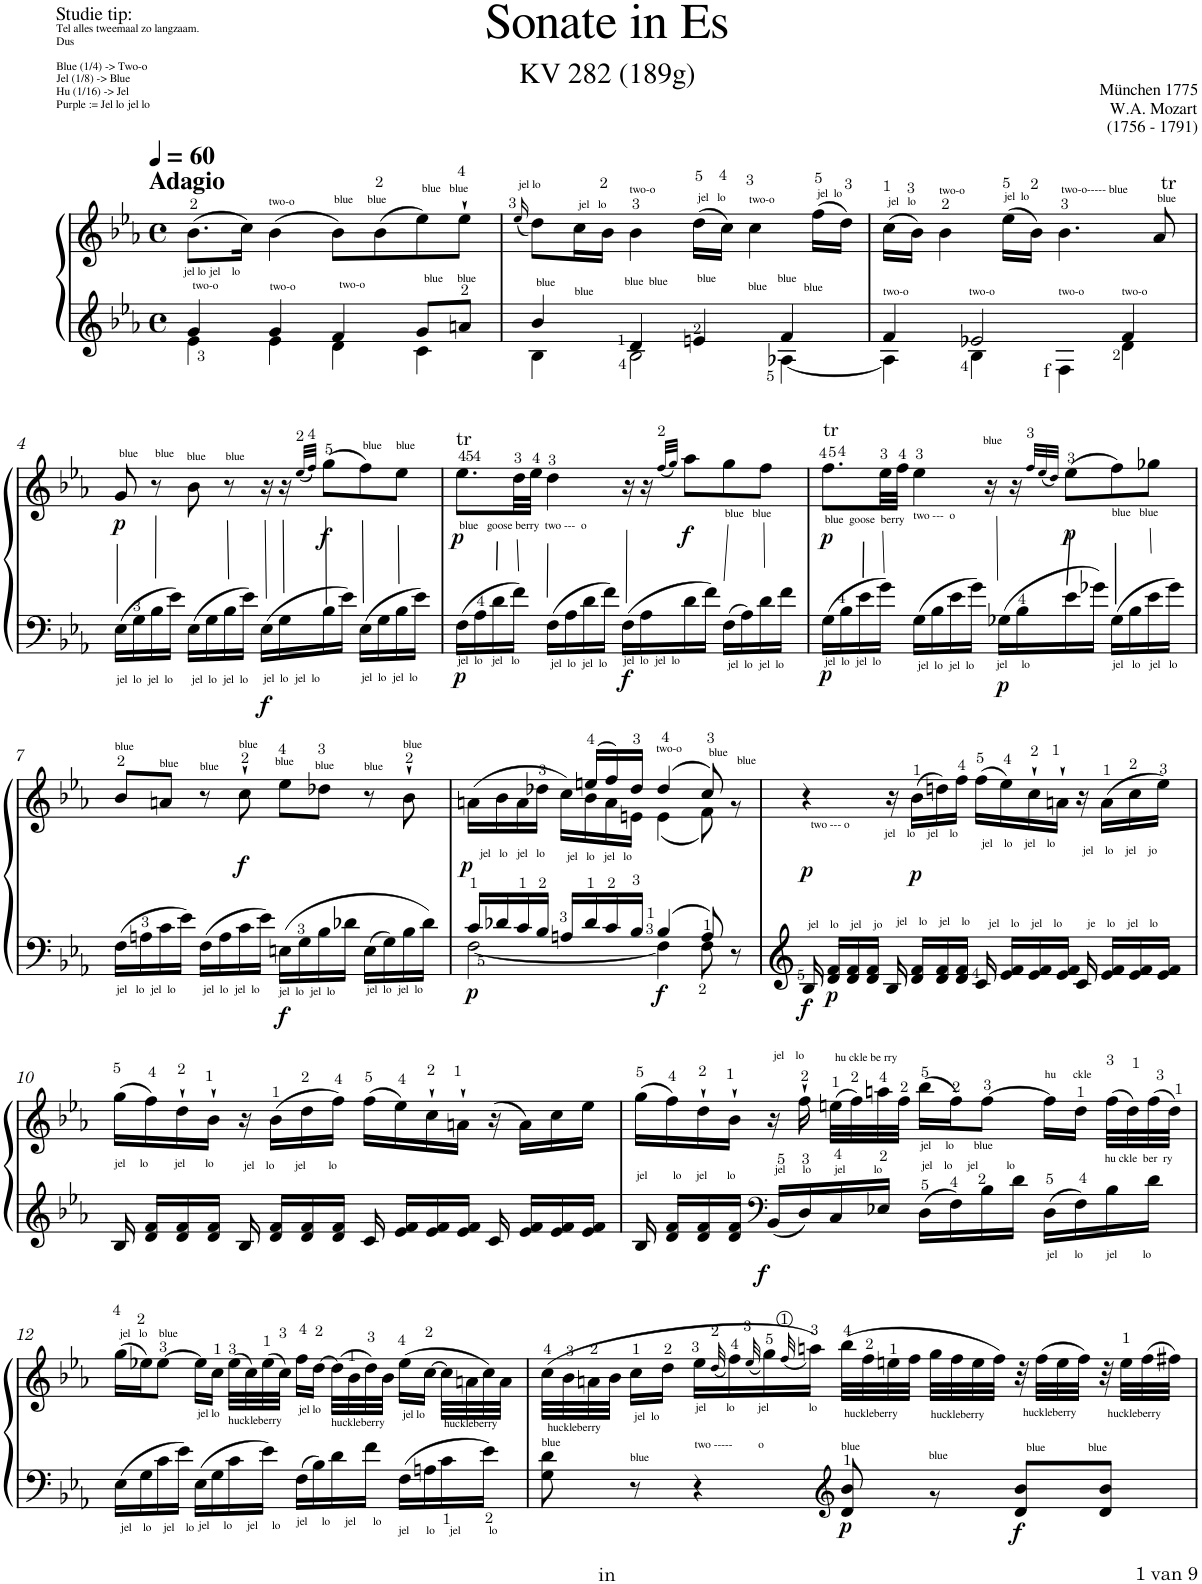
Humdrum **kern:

**kern	**kern	**dynam
*part1	*part1	*part1
*staff2	*staff1	*staff1/2
*I"Piano	*	*
*I'Pno.	*	*
*stria5	*stria5	*
*clefG2	*clefG2	*
*k[b-e-a-]	*k[b-e-a-]	*
*M4/4	*M4/4	*
*met(c)	*met(c)	*
*MM60	*MM60	*
=1	=1	=1
*^	*	*
!	!	!LO:TX:a:B:t=Adagio	!
!	!	!LO:TX:b:t=jel lo jel    lo	!
!	!	!LO:TX:a:t=Studie tip&colon;	!
!	!	!LO:TX:a:t=Tel alles tweemaal zo langzaam.	!
!	!	!LO:TX:a:t=Dus	!
!	!	!LO:TX:a:t=Blue (1/4) -> Two-o	!
!	!	!LO:TX:a:t=Jel (1/8) -> Blue	!
!	!	!LO:TX:a:t=Hu (1/16) -> Jel	!
!	!	!LO:TX:a:t=Purple &colon;= Jel lo jel lo	!
!LO:TX:a:t=two-o	!	!	!
4g/	4e-\	(>8.b-\L	.
.	.	16cc\Jk)	.
!	!	!LO:TX:a:t=two-o	!
!LO:TX:a:t=two-o	!	!	!
4g/	4e-\	(>4b-\	.
!	!	!LO:TX:a:t=blue     blue	!
!LO:TX:a:t=two-o	!	!	!
4f/	4d\	8b-\L)	.
.	.	(>8b-\	.
!	!	!LO:TX:a:t=blue   blue	!
!LO:TX:a:t=blue     blue	!	!	!
8g/L	4c\	8ee-\)	.
8an/J	.	8ee-`\J	.
=2	=2	=2	=2
.	.	(<16qee-/	.
!	!	!LO:TX:a:t=jel lo	!
!LO:TX:a:t=blue	!	!	!
4b-/	4B-\	8dd\L)	.
!	!	!LO:TX:a:t=jel   lo	!
!	!	!LO:TX:b:t=blue	!
.	.	16cc\L	.
.	.	16b-\JJ	.
!	!	!LO:TX:a:t=two-o	!
!LO:TX:a:t=blue	!	!	!
!LO:TX:a:t=blue	!	!	!
4d/	2B-\	4b-\	.
!	!	!LO:TX:a:t=jel   lo	!
!LO:TX:a:t=blue	!	!	!
4en/	.	(>16dd\LL	.
.	.	16cc\JJ)	.
!	!	!LO:TX:a:t=two-o	!
!	!	!LO:TX:b:t=blue	!
.	.	4cc\	.
!LO:TX:a:t=blue	!	!	!
4f/	[4A-X\	.	.
!	!	!LO:TX:a:t=jel  lo	!
!	!	!LO:TX:b:t=blue	!
.	.	(>16ff\LL	.
.	.	16dd\JJ)	.
=3	=3	=3	=3
!	!	!LO:TX:a:t=jel   lo	!
!LO:TX:a:t=two-o	!	!	!
4f/	4A-\]	(>16cc\LL	.
.	.	16b-\JJ)	.
!	!	!LO:TX:a:t=two-o	!
.	.	4b-\	.
!LO:TX:a:t=two-o	!	!	!
2e-X/	4B-\	.	.
!	!	!LO:TX:a:t=jel  lo	!
.	.	(>16ee-\LL	.
.	.	16b-\JJ)	.
!	!	!LO:TX:a:t=two-o----- blue	!
!	!LO:TX:a:t=two-o	!	!
!	!LO:TX:b:t=f	!	!
.	4F\	4.b-\	.
!LO:TX:a:t=two-o	!	!	!
4f/	4d\	.	.
!	!	!LO:TX:a:t=blue	!
!	!	!LO:TX:a:t=tr	!
.	.	8a-/	.
*v	*v	*	*
!!LO:LB:g=z
=4	=4	=4
!	!LO:TX:a:t=blue      blue	!
!LO:TX:b:t=jel  lo  jel  lo	!	!
!	!	!LO:DY:b
16E-\LL	8g/	p
16G\	.	.
16B-\	8r	.
16e-\JJ	.	.
!	!LO:TX:a:t=blue       blue	!
!LO:TX:b:t=jel  lo  jel  lo	!	!
16E-\LL	8b-\	.
16G\	.	.
16B-\	8r	.
16e-\JJ	.	.
!LO:TX:b:t=jel  lo  jel  lo	!	!
!	!	!LO:DY:b=2
16E-\LL	16r	f
16G\	16r	.
.	(<32qee-/LLL	.
.	32qff/JJJ)	.
!	!	!LO:DY:b
16B-\	(>8gg\L	f
16e-\JJ	.	.
!	!LO:TX:a:t=blue     blue	!
!LO:TX:b:t=jel  lo  jel  lo	!	!
16E-\LL	8ff\)	.
16G\	.	.
16B-\	8ee-\J	.
16e-\JJ	.	.
=5	=5	=5
!	!LO:TX:b:t=blue   goose berry	!
!	!LO:TX:a:t=tr	!
!LO:TX:b:t=jel  lo   jel   lo	!	!
!	!	!LO:DY:b=2
!	!	!LO:DY:n=1:b
16F\LL	8.ee-\L	p p
16A-\	.	.
16d\	.	.
16f\JJ	32dd\LL	.
.	32ee-\JJJ	.
!	!LO:TX:b:t=two ---  o	!
!LO:TX:b:t=jel  lo  jel  lo	!	!
16F\LL	4dd\	.
16A-\	.	.
16d\	.	.
16f\JJ	.	.
!LO:TX:b:t=jel  lo  jel  lo	!	!
!	!	!LO:DY:n=2:b=2
16F\LL	16r	f
16A-\	16r	.
.	(<32qff/LLL	.
.	32qgg/JJJ)	.
!	!	!LO:DY:n=3:b
16d\	8aa-\L	f
16f\JJ	.	.
!	!LO:TX:b:t=blue   blue	!
!LO:TX:b:t=jel  lo  jel  lo	!	!
16F\LL	8gg\	.
16A-\	.	.
16d\	8ff\J	.
16f\JJ	.	.
=6	=6	=6
!	!LO:TX:b:t=blue  goose  berry	!
!	!LO:TX:a:t=tr	!
!LO:TX:b:t=jel  lo  jel  lo	!	!
!	!	!LO:DY:b=2
!	!	!LO:DY:n=1:b
16G\LL	8.ff\L	p p
16B-\	.	.
16e-\	.	.
16g\JJ	32ee-\LL	.
.	32ff\JJJ	.
!	!LO:TX:b:t=two ---  o	!
!LO:TX:b:t=jel  lo  jel  lo	!	!
16G\LL	4ee-\	.
16B-\	.	.
16e-\	.	.
16g\JJ	.	.
!	!LO:TX:a:t=blue	!
!LO:TX:b:t=jel     lo	!	!
!	!	!LO:DY:n=2:b=2
16G-X\LL	16r	p
16B-\	16r	.
.	32qff/LLL	.
.	(<32qee-/	.
.	32qdd/JJJ)	.
!	!	!LO:DY:n=3:b
16e-\	(>8ee-\L	p
16g-X\JJ	.	.
!	!LO:TX:b:t=blue   blue	!
!LO:TX:b:t=jel   lo   jel   lo	!	!
16G-\LL	8ff\)	.
16B-\	.	.
16e-\	8gg-X\J	.
16g-\JJ	.	.
!!LO:LB:g=z
=7	=7	=7
!	!LO:TX:a:t=blue	!
!LO:TX:b:t=jel   lo  jel  lo	!	!
16F\LL	8b-/L	.
16An\	.	.
!	!LO:TX:a:t=blue	!
16c\	8an/J	.
16e-\JJ	.	.
!	!LO:TX:a:t=blue	!
!LO:TX:b:t=jel  lo  jel  lo	!	!
16F\LL	8r	.
16A\	.	.
!	!LO:TX:a:t=blue	!
!	!	!LO:DY:b
16c\	8cc`\	f
16e-\JJ	.	.
!	!LO:TX:a:t=blue	!
!LO:TX:b:t=jel  lo  jel  lo	!	!
!	!	!LO:DY:b=2
16En\LL	8ee-\L	f
16G\	.	.
!	!LO:TX:a:t=blue	!
16B-\	8dd-X\J	.
16d-X\JJ	.	.
!	!LO:TX:a:t=blue	!
!LO:TX:b:t=jel  lo  jel  lo	!	!
16E\LL	8r	.
16G\	.	.
!	!LO:TX:a:t=blue	!
16B-\	8b-`\	.
16d-\JJ	.	.
=8	=8	=8
*^	*^	*
!	!	!LO:TX:b:t=jel   lo   jel   lo	!	!
!	!	!	!	!LO:DY:b=2
!	!	!	!	!LO:DY:n=1:b
[2F\	16c/LL	(>16an\LL	4ryy	p p
.	16d-X/	16b-\	.	.
.	16c/	16a\	.	.
.	16B-/JJ	16dd-X\JJ	.	.
!	!	!LO:TX:b:t=jel   lo   jel   lo	!	!
.	16An/LL	16cc\LL)	16ryy	.
.	16d-/	16b-\	(>16een/LL	.
.	16c/	16a\	16ff/)	.
.	16B-/JJ	16en\JJ	16dd-/JJ	.
!	!	!LO:TX:a:t=two-o	!	!
!	!	!	!	!LO:DY:n=2:b=2
4F\]	4B-/	(<4e\	(>4dd-/	f
!	!	!LO:TX:a:t=blue	!	!
8F\	8A/	8f\)	8cc/)	.
!	!	!LO:TX:a:t=blue	!	!
8r	8ryy	8ryy	8r	.
*	*	*v	*v	*
=9	=9	=9	=9
*k[b-e-a-]	*	*k[b-e-a-]	*
*	*	*^	*
!	!	!LO:TX:b:t=two --- o	!	!
!LO:TX:a:t=jel    lo    jel    jo	!	!	!	!
!	!	!	!	!LO:DY:b=2
!	!	!	!	!LO:DY:n=1:b
*	*	*v	*v	*
16ryy	16B-/	4r	f p
!	!	!	!LO:DY:n=2:b=2
16d/ 16f/LL	8.ryy	.	p
16d/ 16f/	.	.	.
16d/ 16f/JJ	.	.	.
!	!	!LO:TX:b:t=jel    lo    jel    lo	!
!LO:TX:a:t=jel    lo    jel    lo	!	!	!
16ryy	16B-/	16r	.
!	!	!	!LO:DY:n=3:b
16d/ 16f/LL	8.ryy	(>16b-\LL	p
16d/ 16f/	.	16ddn\)	.
16d/ 16f/JJ	.	16ff\JJ	.
!LO:TX:a:t=jel    lo    jel    lo	!	!	!
!LO:TX:a:t=jel    lo    jel    lo	!	!	!
16ryy	16c/	(>16ff\LL	.
16e-/ 16f/LL	8.ryy	16ee-\)	.
16e-/ 16f/	.	16cc`\	.
16e-/ 16f/JJ	.	16an`\JJ	.
!LO:TX:a:t=jel    lo    jel    jo	!	!	!
!LO:TX:a:t=je    lo    jel    lo	!	!	!
16ryy	16c/	16r	.
16e-/ 16f/LL	8.ryy	(>16a\LL	.
16e-/ 16f/	.	16cc\	.
16e-/ 16f/JJ	.	16ee-\JJ)	.
!!LO:LB:g=z
=10	=10	=10	=10
!	!	!LO:TX:b:t=jel     lo         jel       lo	!
16ryy	16B-/	(>16gg\LL	.
16d/ 16f/LL	8.ryy	16ff\)	.
16d/ 16f/	.	16dd`\	.
16d/ 16f/JJ	.	16b-`\JJ	.
!	!	!LO:TX:b:t=jel    lo       jel        lo	!
16ryy	16B-/	16r	.
16d/ 16f/LL	8.ryy	(>16b-\LL	.
16d/ 16f/	.	16dd\	.
16d/ 16f/JJ	.	16ff\JJ)	.
16ryy	16c/	(>16ff\LL	.
16e-/ 16f/LL	8.ryy	16ee-\)	.
16e-/ 16f/	.	16cc`\	.
16e-/ 16f/JJ	.	16an`\JJ	.
16ryy	16c/	(>16r	.
16e-/ 16f/LL	8.ryy	16a\LL)	.
16e-/ 16f/	.	16cc\	.
16e-/ 16f/JJ	.	16ee-\JJ	.
=11	=11	=11	=11
!LO:TX:a:t=jel         lo     jel       lo	!	!	!
16ryy	16B-/	(>16gg\LL	.
16d/ 16f/LL	2...ryy	16ff\)	.
16d/ 16f/	.	16dd`\	.
16d/ 16f/JJ	.	16b-`\JJ	.
*clefF4	*	*	*
!	!	!LO:TX:a:t=jel    lo	!
!LO:TX:a:t=jel      lo        jel          lo	!	!	!
!	!	!	!LO:DY:b=2
16BB-/LL	.	16r	f
16D/	.	16ff`\	.
!	!	!LO:TX:a:t=hu ckle be rry	!
16C/	.	(>32een\LLL	.
.	.	32ff\)	.
16E-X/JJ	.	32aan\	.
.	.	32ff\JJJ	.
!LO:TX:a:t=jel    lo     jel          lo	!	!	!
16D\LL	.	(>16bb-\LL	.
16F\	.	16ff\J)	.
!	!	!LO:TX:b:t=jel     lo       blue	!
16B-\	.	[8ff\J	.
16d\JJ	.	.	.
!	!	!LO:TX:a:t=hu      ckle	!
!LO:TX:b:t=jel      lo        jel         lo	!	!	!
16D\LL	.	16ff\LL]	.
16F\	.	16dd\JJ	.
!	!	!LO:TX:b:t=hu ckle  ber  ry	!
16B-\	.	(>32ff\LLL	.
.	.	32dd\)	.
16d\JJ	.	(>32ff\	.
.	.	32dd\JJJ)	.
*v	*v	*	*
!!LO:LB:g=z
=12	=12	=12
!	!LO:TX:a:t=jel   lo    blue	!
!LO:TX:b:t=jel    lo    jel    lo	!	!
16E-\LL	(>16gg\LL	.
16G\	16ee-X\J)	.
16c\	[8ee-\J	.
16e-\JJ	.	.
!	!LO:TX:b:t=jel lo	!
!LO:TX:b:t=jel     lo     jel     lo	!	!
16E-\LL	16ee-\LL]	.
16G\	16cc\JJ	.
!	!LO:TX:b:t=huckleberry	!
16c\	(>32ee-\LLL	.
.	32cc\)	.
16e-\JJ	(>32ee-\	.
.	32cc\JJJ)	.
!	!LO:TX:b:t=jel lo	!
!LO:TX:b:t=jel     lo     jel      lo	!	!
16F\LL	16ff\LL	.
16B-\	[16dd\JJ	.
!	!LO:TX:b:t=huckleberry	!
16d\	(>32dd\LLL]	.
.	32b-\	.
16f\JJ	32dd\)	.
.	32b-\JJJ	.
!	!LO:TX:b:t=jel lo	!
!LO:TX:b:t=jel      lo     jel          lo	!	!
16F\LL	(>16ee-\LL	.
16An\	[16cc\JJ	.
!	!LO:TX:b:t=huckleberry	!
16c\	32cc\LLL]	.
.	32an\	.
16e-\JJ	32cc\)	.
.	32a\JJJ	.
=13	=13	=13
*^	*	*
!	!	!LO:TX:b:t=huckleberry	!
!LO:TX:a:t=blue	!	!	!
8G\ 8d\	2ryy	(>32cc\LLL	.
.	.	32b-\	.
.	.	32an\	.
.	.	32b-\JJJ	.
!	!	!LO:TX:b:t=jel  lo	!
!LO:TX:a:t=blue	!	!	!
8r	.	16cc\LL	.
.	.	16dd\JJ	.
!	!	!LO:TX:b:t=jel       lo        jel              lo	!
!LO:TX:a:t=two -----         o	!	!	!
4r	.	16ee-\LL	.
.	.	(<32qdd/	.
.	.	16ff\)	.
.	.	(<32qee-/	.
.	.	16gg\)	.
.	.	(<32qff/	.
.	.	16aan\JJ))	.
*clefG2	*	*	*
!	!	!LO:TX:b:t=huckleberry	!
!LO:TX:a:t=blue	!	!	!
!	!	!	!LO:DY:b=2
8ryy	8d/ 8b-/	(>32bb-\LLL	p
.	.	32ff\	.
.	.	32een\	.
.	.	32ff\JJJ	.
!	!	!LO:TX:b:t=huckleberry	!
!LO:TX:a:t=blue	!	!	!
8ryy	8r	32gg\LLL	.
.	.	32ff\	.
.	.	32ee\	.
.	.	32ff\JJJ)	.
!	!	!LO:TX:b:t=huckleberry	!
!LO:TX:a:t=blue               blue	!	!	!
!	!	!	!LO:DY:b=2
8ryy	8d/ 8b-/L	32r	f
.	.	(>32ff\LLL	.
.	.	32ee\	.
.	.	32ff\JJJ)	.
!	!	!LO:TX:b:t=huckleberry	!
8ryy	8d/ 8b-/J	32r	.
.	.	32ee\LLL	.
.	.	(>32ff\	.
.	.	32ff#X\JJJ)	.
*v	*v	*	*
=	=	=
*-	*-	*-
